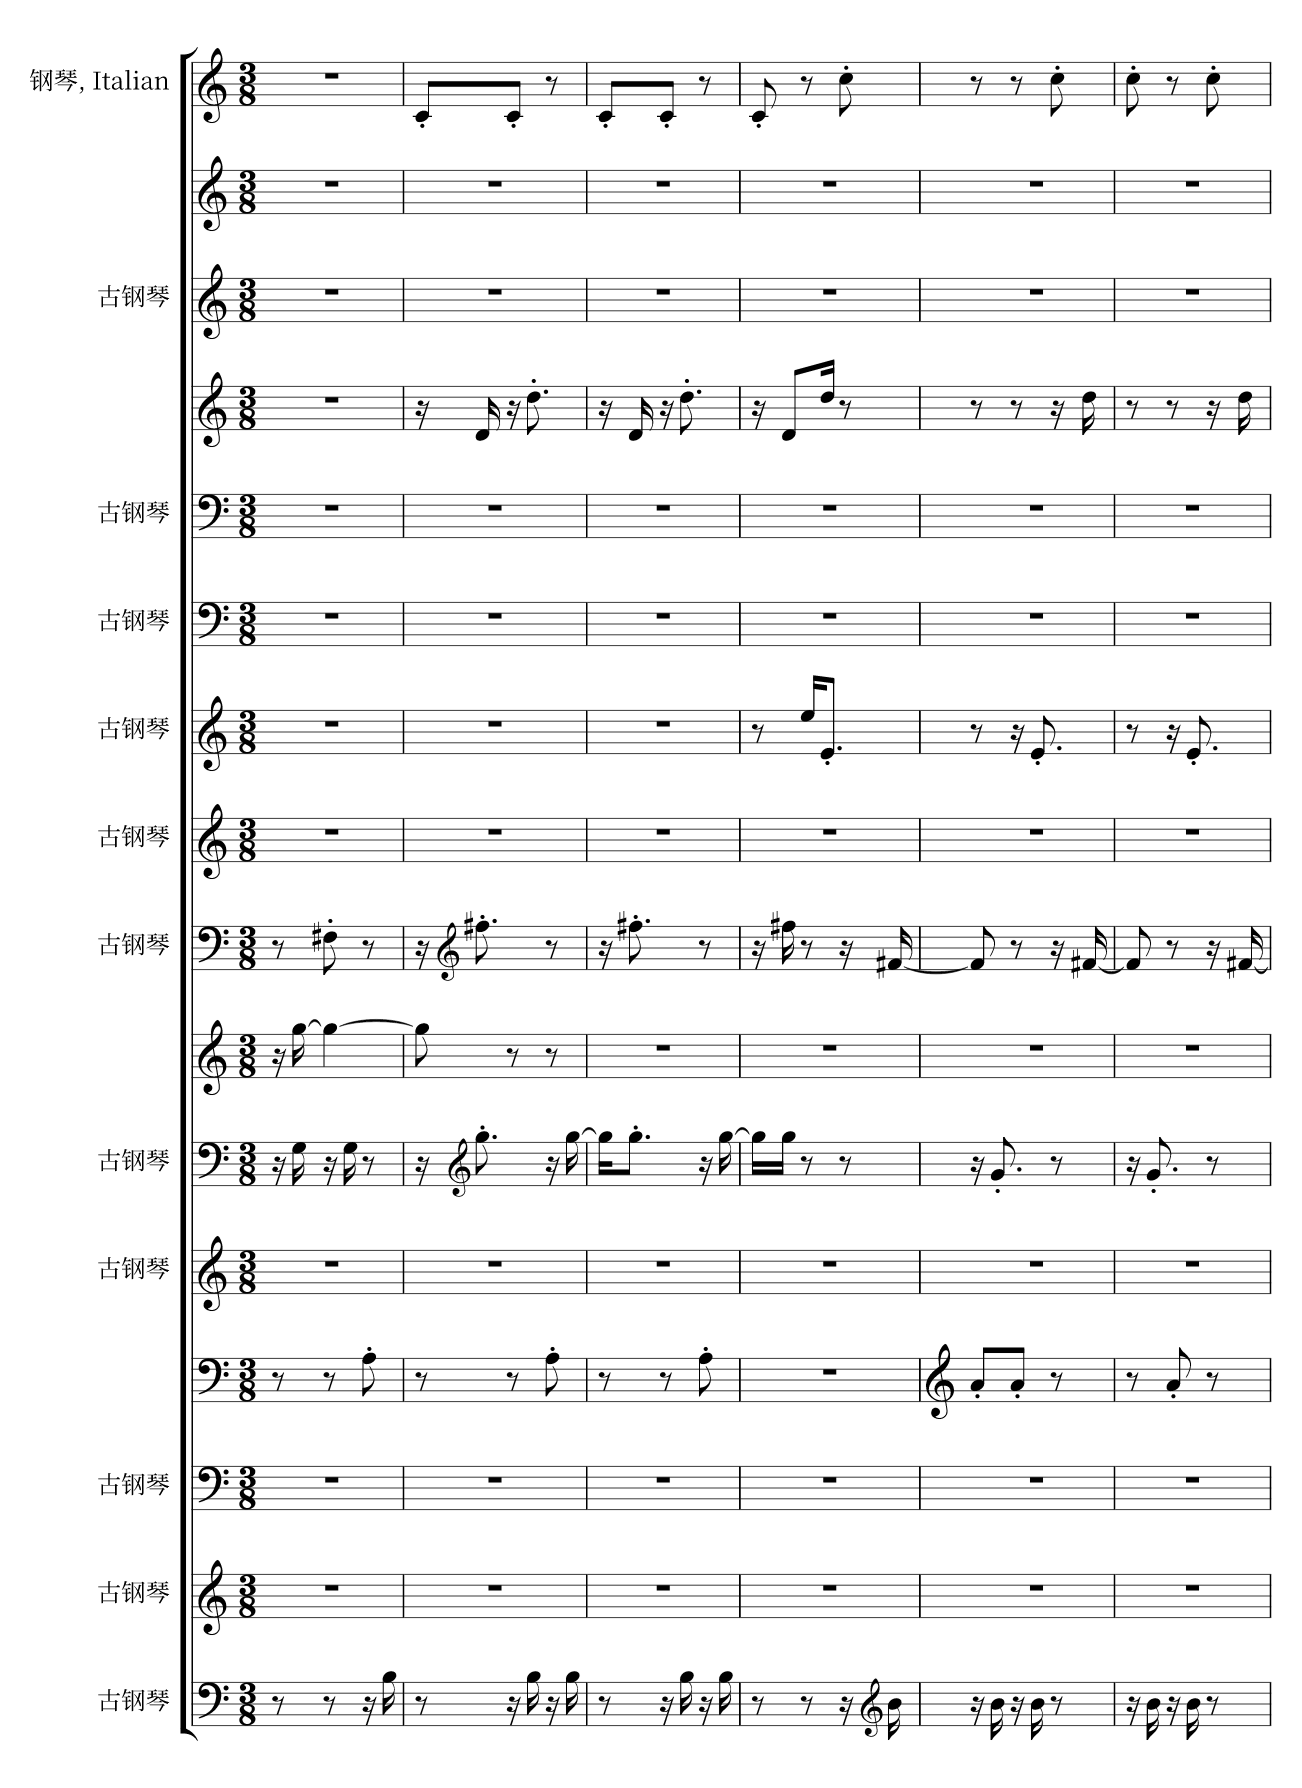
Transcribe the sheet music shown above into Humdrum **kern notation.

**kern	**kern	**kern	**kern	**kern	**kern	**kern	**kern	**kern	**kern	**kern	**kern	**kern	**kern	**kern	**kern
*part12	*part11	*part10	*part10	*part9	*part8	*part8	*part7	*part6	*part5	*part4	*part3	*part3	*part2	*part2	*part1
*staff16	*staff15	*staff14	*staff13	*staff12	*staff11	*staff10	*staff9	*staff8	*staff7	*staff6	*staff5	*staff4	*staff3	*staff2	*staff1
*I"古钢琴	*I"古钢琴	*I"古钢琴	*	*I"古钢琴	*I"古钢琴	*	*I"古钢琴	*I"古钢琴	*I"古钢琴	*I"古钢琴	*I"古钢琴	*	*I"古钢琴	*	*I"钢琴, Italian
*clefF4	*clefG2	*clefF4	*clefF4	*clefG2	*clefF4	*clefG2	*clefF4	*clefG2	*clefG2	*clefF4	*clefF4	*clefG2	*clefG2	*clefG2	*clefG2
*k[]	*k[]	*k[]	*k[]	*k[]	*k[]	*k[]	*k[]	*k[]	*k[]	*k[]	*k[]	*k[]	*k[]	*k[]	*k[]
*M3/8	*M3/8	*M3/8	*M3/8	*M3/8	*M3/8	*M3/8	*M3/8	*M3/8	*M3/8	*M3/8	*M3/8	*M3/8	*M3/8	*M3/8	*M3/8
*MM155	*MM155	*MM155	*MM155	*MM155	*MM155	*MM155	*MM155	*MM155	*MM155	*MM155	*MM155	*MM155	*MM155	*MM155	*MM155
=1	=1	=1	=1	=1	=1	=1	=1	=1	=1	=1	=1	=1	=1	=1	=1
8r	4.r	4.r	8r	4.r	16r	16r	8r	4.r	4.r	4.r	4.r	4.r	4.r	4.r	4.r
.	.	.	.	.	16G\	[16gg\	.	.	.	.	.	.	.	.	.
8r	.	.	8r	.	16r	4gg\_	8F#X'\	.	.	.	.	.	.	.	.
.	.	.	.	.	16G\	.	.	.	.	.	.	.	.	.	.
16r	.	.	8A'\	.	8r	.	8r	.	.	.	.	.	.	.	.
16B\	.	.	.	.	.	.	.	.	.	.	.	.	.	.	.
=2	=2	=2	=2	=2	=2	=2	=2	=2	=2	=2	=2	=2	=2	=2	=2
8r	4.r	4.r	8r	4.r	16r	8gg\]	16r	4.r	4.r	4.r	4.r	16r	4.r	4.r	8c'/L
*	*	*	*	*	*clefG2	*	*clefG2	*	*	*	*	*	*	*	*
.	.	.	.	.	8.gg'\	.	8.ff#X'\	.	.	.	.	16d/	.	.	.
16r	.	.	8r	.	.	8r	.	.	.	.	.	16r	.	.	8c'/J
16B\	.	.	.	.	.	.	.	.	.	.	.	8.dd'\	.	.	.
16r	.	.	8A'\	.	16r	8r	8r	.	.	.	.	.	.	.	8r
16B\	.	.	.	.	[16gg\	.	.	.	.	.	.	.	.	.	.
=3	=3	=3	=3	=3	=3	=3	=3	=3	=3	=3	=3	=3	=3	=3	=3
8r	4.r	4.r	8r	4.r	16gg\KL]	4.r	16r	4.r	4.r	4.r	4.r	16r	4.r	4.r	8c'/L
.	.	.	.	.	8.gg'\J	.	8.ff#X'\	.	.	.	.	16d/	.	.	.
16r	.	.	8r	.	.	.	.	.	.	.	.	16r	.	.	8c'/J
16B\	.	.	.	.	.	.	.	.	.	.	.	8.dd'\	.	.	.
16r	.	.	8A'\	.	16r	.	8r	.	.	.	.	.	.	.	8r
16B\	.	.	.	.	[16gg\	.	.	.	.	.	.	.	.	.	.
=4	=4	=4	=4	=4	=4	=4	=4	=4	=4	=4	=4	=4	=4	=4	=4
8r	4.r	4.r	4.r	4.r	16gg\LL]	4.r	16r	4.r	8r	4.r	4.r	16r	4.r	4.r	8c'/
.	.	.	.	.	16gg\JJ	.	16ff#X\	.	.	.	.	8d/L	.	.	.
8r	.	.	.	.	8r	.	8r	.	16ee/KL	.	.	.	.	.	8r
.	.	.	.	.	.	.	.	.	8.e'/J	.	.	16dd/Jk	.	.	.
16r	.	.	.	.	8r	.	16r	.	.	.	.	8r	.	.	8cc'\
*clefG2	*	*	*	*	*	*	*	*	*	*	*	*	*	*	*
16b\	.	.	.	.	.	.	[16f#X/	.	.	.	.	.	.	.	.
!!LO:PB:g=z
=5	=5	=5	=5	=5	=5	=5	=5	=5	=5	=5	=5	=5	=5	=5	=5
*	*	*	*clefG2	*	*	*	*	*	*	*	*	*	*	*	*
16r	4.r	4.r	8a'/L	4.r	16r	4.r	8f#/]	4.r	8r	4.r	4.r	8r	4.r	4.r	8r
16b\	.	.	.	.	8.g'/	.	.	.	.	.	.	.	.	.	.
16r	.	.	8a'/J	.	.	.	8r	.	16r	.	.	8r	.	.	8r
16b\	.	.	.	.	.	.	.	.	8.e'/	.	.	.	.	.	.
8r	.	.	8r	.	8r	.	16r	.	.	.	.	16r	.	.	8cc'\
.	.	.	.	.	.	.	[16f#X/	.	.	.	.	16dd\	.	.	.
=6	=6	=6	=6	=6	=6	=6	=6	=6	=6	=6	=6	=6	=6	=6	=6
16r	4.r	4.r	8r	4.r	16r	4.r	8f#/]	4.r	8r	4.r	4.r	8r	4.r	4.r	8cc'\
16b\	.	.	.	.	8.g'/	.	.	.	.	.	.	.	.	.	.
16r	.	.	8a'/	.	.	.	8r	.	16r	.	.	8r	.	.	8r
16b\	.	.	.	.	.	.	.	.	8.e'/	.	.	.	.	.	.
8r	.	.	8r	.	8r	.	16r	.	.	.	.	16r	.	.	8cc'\
.	.	.	.	.	.	.	[16f#X/	.	.	.	.	16dd\	.	.	.
=	=	=	=	=	=	=	=	=	=	=	=	=	=	=	=
*-	*-	*-	*-	*-	*-	*-	*-	*-	*-	*-	*-	*-	*-	*-	*-
